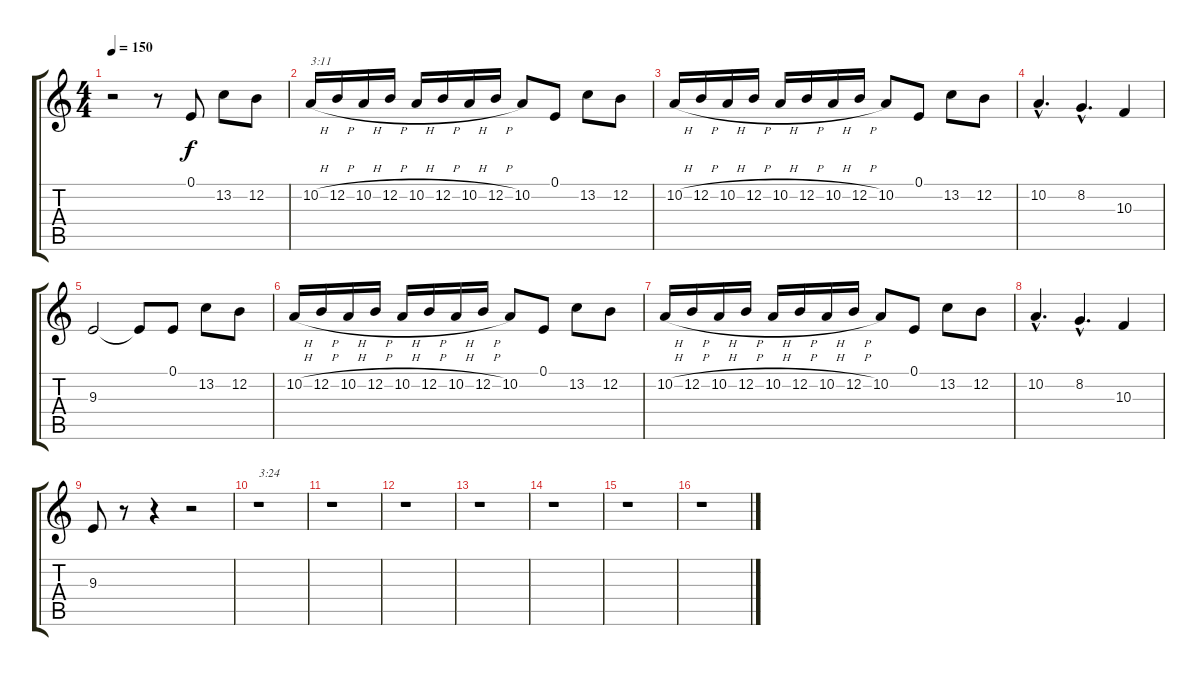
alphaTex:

\track "" {instrument clavinet}
\staff {score tabs}
\tuning (E4 B3 G3 D3 A2 E2) {hide}
\ts (4 4)
\tempo 150
\clef g2
\ks c
r.2{dy f} r.8 0.1.8 13.2.8 12.2.8 |
10.2{h}.16{txt "3:11"} 12.2{h}.16 10.2{h}.16 12.2{h}.16 10.2{h}.16 12.2{h}.16 10.2{h}.16 12.2{h}.16 10.2.8 0.1.8 13.2.8 12.2.8 |
10.2{h}.16 12.2{h}.16 10.2{h}.16 12.2{h}.16 10.2{h}.16 12.2{h}.16 10.2{h}.16 12.2{h}.16 10.2.8 0.1.8 13.2.8 12.2.8 |
10.2{hac}.4{d} 8.2{hac}.4{d} 10.3.4 |
9.3.2 9.3{t}.8 0.1.8 13.2.8 12.2.8 |
10.2{h}.16 12.2{h}.16 10.2{h}.16 12.2{h}.16 10.2{h}.16 12.2{h}.16 10.2{h}.16 12.2{h}.16 10.2.8 0.1.8 13.2.8 12.2.8 |
10.2{h}.16 12.2{h}.16 10.2{h}.16 12.2{h}.16 10.2{h}.16 12.2{h}.16 10.2{h}.16 12.2{h}.16 10.2.8 0.1.8 13.2.8 12.2.8 |
10.2{hac}.4{d} 8.2{hac}.4{d} 10.3.4 |
9.3.8 r.8 r.4 r.2 |
r.1{txt "3:24"} |
r.1 |
r.1 |
r.1 |
r.1 |
r.1 |
r.1
